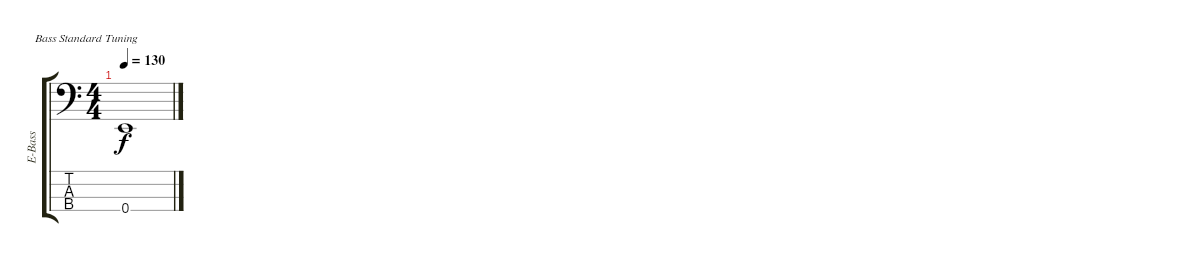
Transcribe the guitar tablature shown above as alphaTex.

\bracketExtendMode groupsimilarinstruments
\track ("Cliff Burton" "E-Bass") {instrument electricbassfinger}
\staff {score tabs}
\tuning (G2 D2 A1 E1)
\ts (4 4)
\tempo 130
\clef f4
\ks c
0.4{t}.1{dy f}
